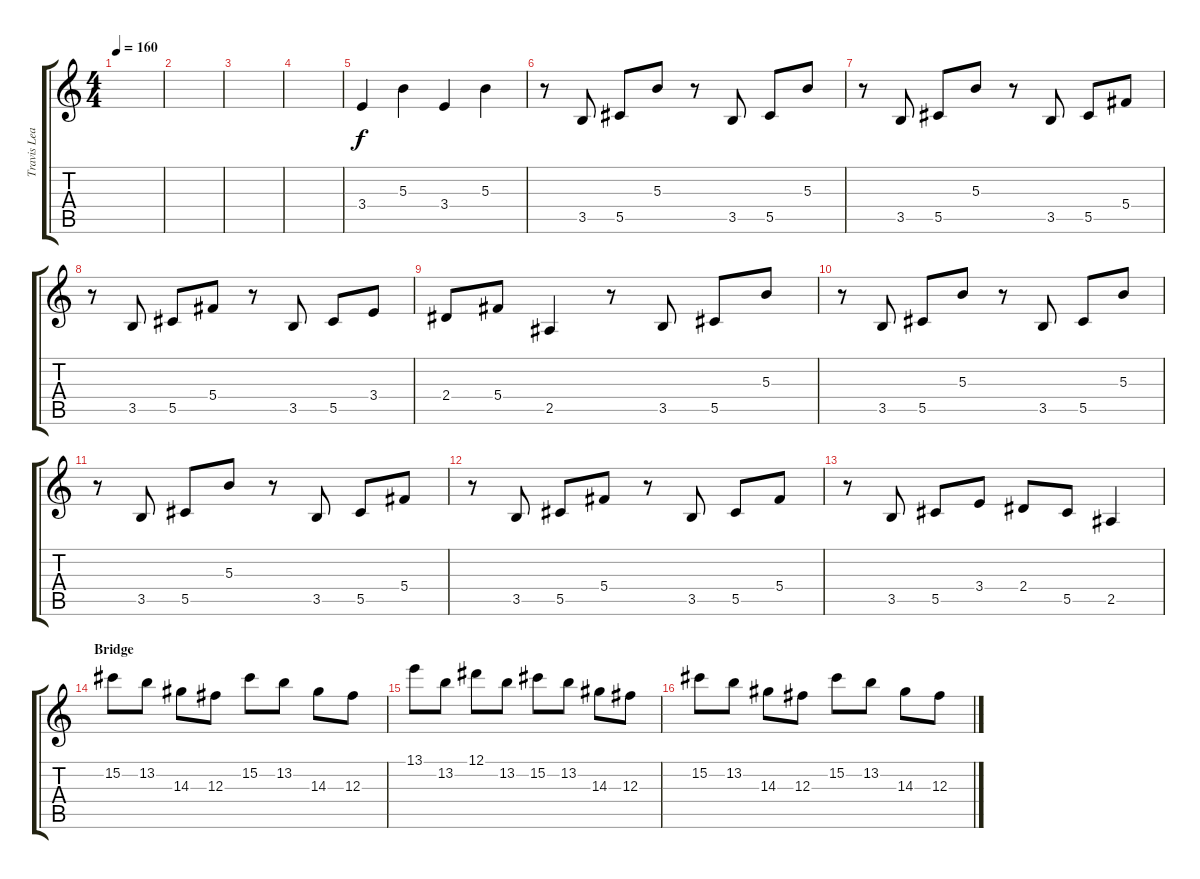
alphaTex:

\track ("Travis Lead" "Travis Lea") {instrument distortionguitar}
\staff {score tabs}
\tuning (Eb4 Bb3 Gb3 Db3 Ab2 Eb2) {hide}
\ts (4 4)
\tempo 160
\clef g2
\ks c
|
|
|
|
3.4.4{dy f} 5.3.4 3.4.4 5.3.4 |
r.8 3.5.8 5.5.8 5.3.8 r.8 3.5.8 5.5.8 5.3.8 |
r.8 3.5.8 5.5.8 5.3.8 r.8 3.5.8 5.5.8 5.4.8 |
r.8 3.5.8 5.5.8 5.4.8 r.8 3.5.8 5.5.8 3.4.8 |
2.4.8 5.4.8 2.5.4 r.8 3.5.8 5.5.8 5.3.8 |
r.8 3.5.8 5.5.8 5.3.8 r.8 3.5.8 5.5.8 5.3.8 |
r.8 3.5.8 5.5.8 5.3.8 r.8 3.5.8 5.5.8 5.4.8 |
r.8 3.5.8 5.5.8 5.4.8 r.8 3.5.8 5.5.8 5.4.8 |
r.8 3.5.8 5.5.8 3.4.8 2.4.8 5.5.8 2.5.4 |
\section ("" "Bridge")
15.2.8{instrument distortionguitar} 13.2.8 14.3.8 12.3.8 15.2.8 13.2.8 14.3.8 12.3.8 |
13.1.8 13.2.8 12.1.8 13.2.8 15.2.8 13.2.8 14.3.8 12.3.8 |
15.2.8 13.2.8 14.3.8 12.3.8 15.2.8 13.2.8 14.3.8 12.3.8
